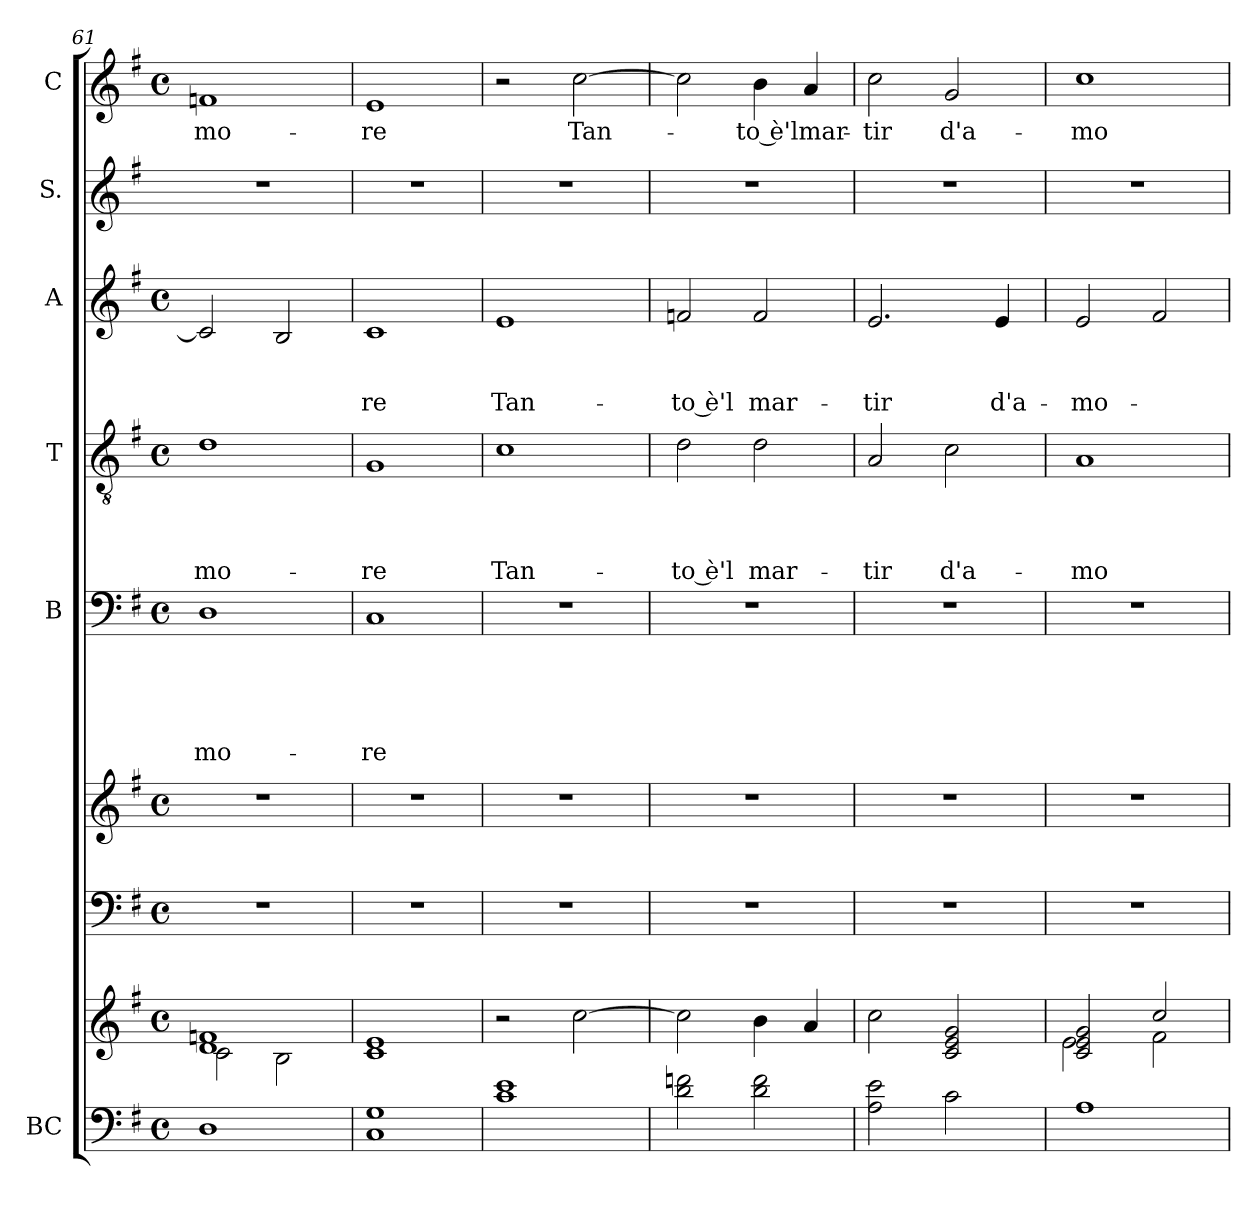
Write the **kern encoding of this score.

**kern	**kern	**kern	**kern	**kern	**text	**text	**text	**text	**text	**kern	**text	**text	**text	**text	**kern	**text	**text	**text	**kern	**kern	**text
*part8	*part8	*part7	*part6	*part5	*part5	*part5	*part5	*part5	*part5	*part4	*part4	*part4	*part4	*part4	*part3	*part3	*part3	*part3	*part2	*part1	*part1
*staff9	*staff8	*staff7	*staff6	*staff5	*staff5	*staff5	*staff5	*staff5	*staff5	*staff4	*staff4	*staff4	*staff4	*staff4	*staff3	*staff3	*staff3	*staff3	*staff2	*staff1	*staff1
*I"BC	*	*	*	*I"B	*	*	*	*	*	*I"T	*	*	*	*	*I"A	*	*	*	*I"S.	*I"C	*
*	*	*	*	*	*	*	*	*	*	*I'T.	*	*	*	*	*I'A.	*	*	*	*I'S.	*I'C	*
*clefF4	*clefG2	*clefF4	*clefG2	*clefF4	*	*	*	*	*	*clefGv2	*	*	*	*	*clefG2	*	*	*	*clefG2	*clefG2	*
*k[f#]	*k[f#]	*k[f#]	*k[f#]	*k[f#]	*	*	*	*	*	*k[f#]	*	*	*	*	*k[f#]	*	*	*	*k[f#]	*k[f#]	*
*G:	*G:	*G:	*G:	*G:	*	*	*	*	*	*G:	*	*	*	*	*G:	*	*	*	*G:	*G:	*
*M4/4	*M4/4	*M4/4	*M4/4	*M4/4	*	*	*	*	*	*M4/4	*	*	*	*	*M4/4	*	*	*	*	*M4/4	*
*met(c)	*met(c)	*met(c)	*met(c)	*met(c)	*	*	*	*	*	*met(c)	*	*	*	*	*met(c)	*	*	*	*	*met(c)	*
=61	=61	=61	=61	=61	=61	=61	=61	=61	=61	=61	=61	=61	=61	=61	=61	=61	=61	=61	=61	=61	=61
*	*^	*	*	*	*	*	*	*	*	*	*	*	*	*	*	*	*	*	*	*	*
!	!	!	!	!	!	!	!	!	!	!LO:LY:b	!	!	!	!	!LO:LY:b	!	!	!	!	!	!	!LO:LY:b
1D	1d 1fn	2c\	1r	1r	1D	.	.	.	.	-mo-	1d	.	.	.	-mo-	2c/]	.	.	.	1r	1fn	-mo-
.	.	2B\	.	.	.	.	.	.	.	.	.	.	.	.	.	2B/	.	.	.	.	.	.
=62	=62	=62	=62	=62	=62	=62	=62	=62	=62	=62	=62	=62	=62	=62	=62	=62	=62	=62	=62	=62	=62	=62
!	!	!	!	!	!	!	!	!	!	!LO:LY:b	!	!	!	!	!LO:LY:b	!	!	!	!LO:LY:b	!	!	!LO:LY:b
*	*v	*v	*	*	*	*	*	*	*	*	*	*	*	*	*	*	*	*	*	*	*	*
1C 1G	1c 1e	1r	1r	1C	.	.	.	.	-re	1G	.	.	.	-re	1c	.	.	-re	1r	1e	-re
=63	=63	=63	=63	=63	=63	=63	=63	=63	=63	=63	=63	=63	=63	=63	=63	=63	=63	=63	=63	=63	=63
!	!	!	!	!	!	!	!	!	!	!	!	!	!	!LO:LY:b	!	!	!	!LO:LY:b	!	!	!
1c 1e	2r	1r	1r	1r	.	.	.	.	.	1c	.	.	.	Tan-	1e	.	.	Tan-	1r	2r	.
!	!	!	!	!	!	!	!	!	!	!	!	!	!	!	!	!	!	!	!	!	!LO:LY:b
.	[>2cc\	.	.	.	.	.	.	.	.	.	.	.	.	.	.	.	.	.	.	[>2cc\	Tan-
=64	=64	=64	=64	=64	=64	=64	=64	=64	=64	=64	=64	=64	=64	=64	=64	=64	=64	=64	=64	=64	=64
!	!	!	!	!	!	!	!	!	!	!	!	!	!	!LO:LY:b	!	!	!	!LO:LY:b:rj	!	!	!
2d\ 2fn\	2cc\]	1r	1r	1r	.	.	.	.	.	2d\	.	.	.	-to è'l	2fn/	.	.	-to è'l	1r	2cc\]	.
!	!	!	!	!	!	!	!	!	!	!	!	!	!	!LO:LY:b	!	!	!	!LO:LY:b	!	!	!LO:LY:b:rj
2d\ 2f\	4b\	.	.	.	.	.	.	.	.	2d\	.	.	.	mar-	2f/	.	.	mar-	.	4b\	-to è'lmar-
.	4a/	.	.	.	.	.	.	.	.	.	.	.	.	.	.	.	.	.	.	4a/	.
=65	=65	=65	=65	=65	=65	=65	=65	=65	=65	=65	=65	=65	=65	=65	=65	=65	=65	=65	=65	=65	=65
!	!	!	!	!	!	!	!	!	!	!	!	!	!	!LO:LY:b	!	!	!	!LO:LY:b	!	!	!LO:LY:b
2A\ 2e\	2cc\	1r	1r	1r	.	.	.	.	.	2A/	.	.	.	-tir	2.e/	.	.	-tir	1r	2cc\	-tir
!	!	!	!	!	!	!	!	!	!	!	!	!	!	!LO:LY:b	!	!	!	!	!	!	!LO:LY:b
2c\	2c/ 2e/ 2g/	.	.	.	.	.	.	.	.	2c\	.	.	.	d'a-	.	.	.	.	.	2g/	d'a-
!	!	!	!	!	!	!	!	!	!	!	!	!	!	!	!	!	!	!LO:LY:b	!	!	!
.	.	.	.	.	.	.	.	.	.	.	.	.	.	.	4e/	.	.	d'a-	.	.	.
!!LO:LB:g=z
=66	=66	=66	=66	=66	=66	=66	=66	=66	=66	=66	=66	=66	=66	=66	=66	=66	=66	=66	=66	=66	=66
*	*^	*	*	*	*	*	*	*	*	*	*	*	*	*	*	*	*	*	*	*	*
!	!	!	!	!	!	!	!	!	!	!	!	!	!	!	!LO:LY:b	!	!	!	!LO:LY:b	!	!	!LO:LY:b
1A	2c/ 2e/ 2g/	2e\	1r	1r	1r	.	.	.	.	.	1A	.	.	.	-mo-	2e/	.	.	-mo-	1r	1cc	-mo-
.	2cc/	2f#\	.	.	.	.	.	.	.	.	.	.	.	.	.	2f#/	.	.	.	.	.	.
*	*v	*v	*	*	*	*	*	*	*	*	*	*	*	*	*	*	*	*	*	*	*	*
=	=	=	=	=	=	=	=	=	=	=	=	=	=	=	=	=	=	=	=	=	=
*-	*-	*-	*-	*-	*-	*-	*-	*-	*-	*-	*-	*-	*-	*-	*-	*-	*-	*-	*-	*-	*-
